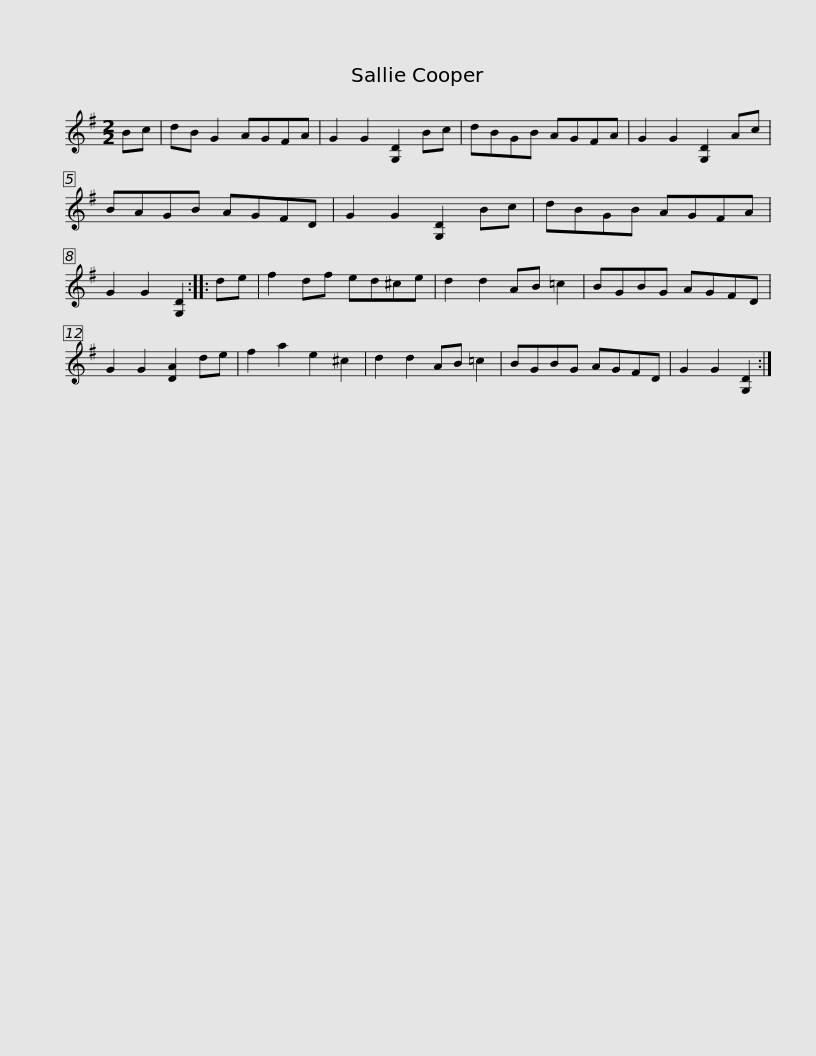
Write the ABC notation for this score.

X:1
L:1/8
M:2/2
I:linebreak $
K:G
V:1 treble
V:1
 Bc | dB G2 AGFA | G2 G2 [G,D]2 Bc | dBGB AGFA | G2 G2 [G,D]2 Ac | %5
 BAGB AGFD | G2 G2 [G,D]2 Bc |$ dBGB AGFA | G2 G2 [G,D]2 :: de | %10
 f2 df ed^ce | d2 d2 AB =c2 | BGBG AGFD | G2 G2 [DA]2 de |$ f2 a2 e2 ^c2 | %15
 d2 d2 AB =c2 | BGBG AGFD | G2 G2 [G,D]2 :| %18
